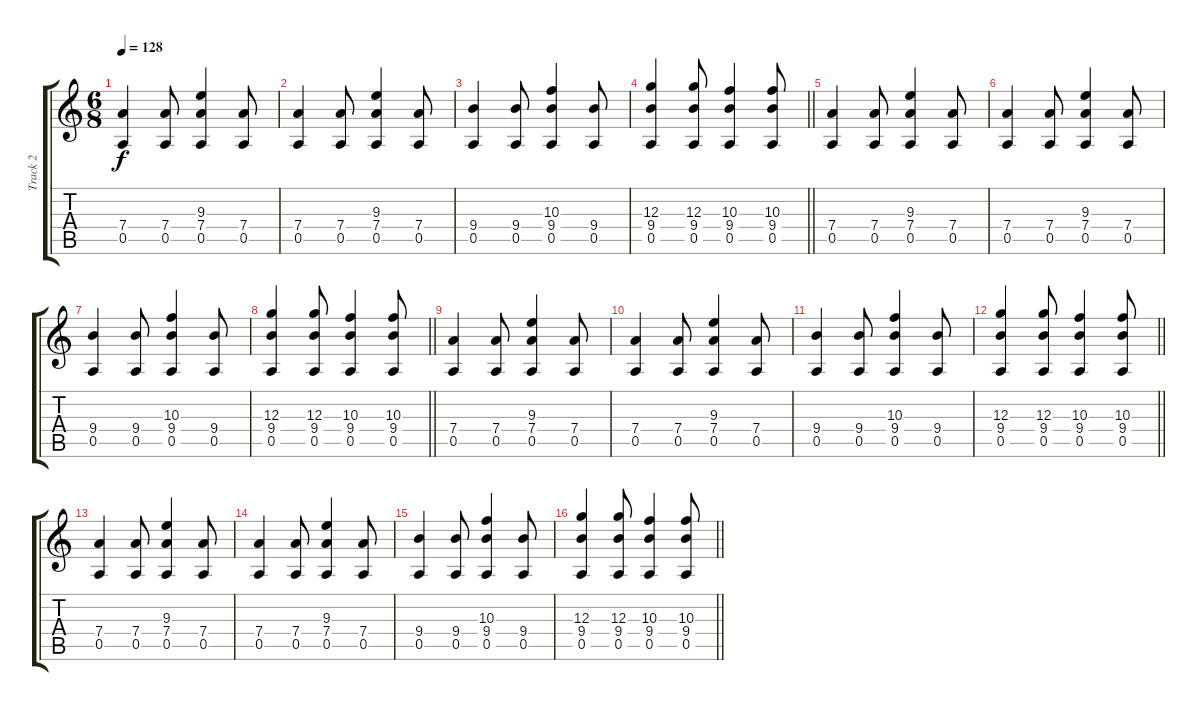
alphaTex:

\track ("Track 2" "Track 2") {instrument acousticguitarsteel}
\staff {score tabs}
\tuning (E4 B3 G3 D3 A2 E2) {hide}
\ts (6 8)
\tempo 128
\clef g2
\ks aminor
(7.4 0.5).4{dy f} (7.4 0.5).8 (9.3 7.4 0.5).4 (7.4 0.5).8 |
(7.4 0.5).4 (7.4 0.5).8 (9.3 7.4 0.5).4 (7.4 0.5).8 |
(9.4 0.5).4 (9.4 0.5).8 (10.3 9.4 0.5).4 (9.4 0.5).8 |
\barLineRight lightlight
(12.3 9.4 0.5).4 (12.3 9.4 0.5).8 (10.3 9.4 0.5).4 (10.3 9.4 0.5).8 |
(7.4 0.5).4 (7.4 0.5).8 (9.3 7.4 0.5).4 (7.4 0.5).8 |
(7.4 0.5).4 (7.4 0.5).8 (9.3 7.4 0.5).4 (7.4 0.5).8 |
(9.4 0.5).4 (9.4 0.5).8 (10.3 9.4 0.5).4 (9.4 0.5).8 |
\barLineRight lightlight
(12.3 9.4 0.5).4 (12.3 9.4 0.5).8 (10.3 9.4 0.5).4 (10.3 9.4 0.5).8 |
(7.4 0.5).4 (7.4 0.5).8 (9.3 7.4 0.5).4 (7.4 0.5).8 |
(7.4 0.5).4 (7.4 0.5).8 (9.3 7.4 0.5).4 (7.4 0.5).8 |
(9.4 0.5).4 (9.4 0.5).8 (10.3 9.4 0.5).4 (9.4 0.5).8 |
\barLineRight lightlight
(12.3 9.4 0.5).4 (12.3 9.4 0.5).8 (10.3 9.4 0.5).4 (10.3 9.4 0.5).8 |
(7.4 0.5).4 (7.4 0.5).8 (9.3 7.4 0.5).4 (7.4 0.5).8 |
(7.4 0.5).4 (7.4 0.5).8 (9.3 7.4 0.5).4 (7.4 0.5).8 |
(9.4 0.5).4 (9.4 0.5).8 (10.3 9.4 0.5).4 (9.4 0.5).8 |
\barLineRight lightlight
(12.3 9.4 0.5).4 (12.3 9.4 0.5).8 (10.3 9.4 0.5).4 (10.3 9.4 0.5).8
